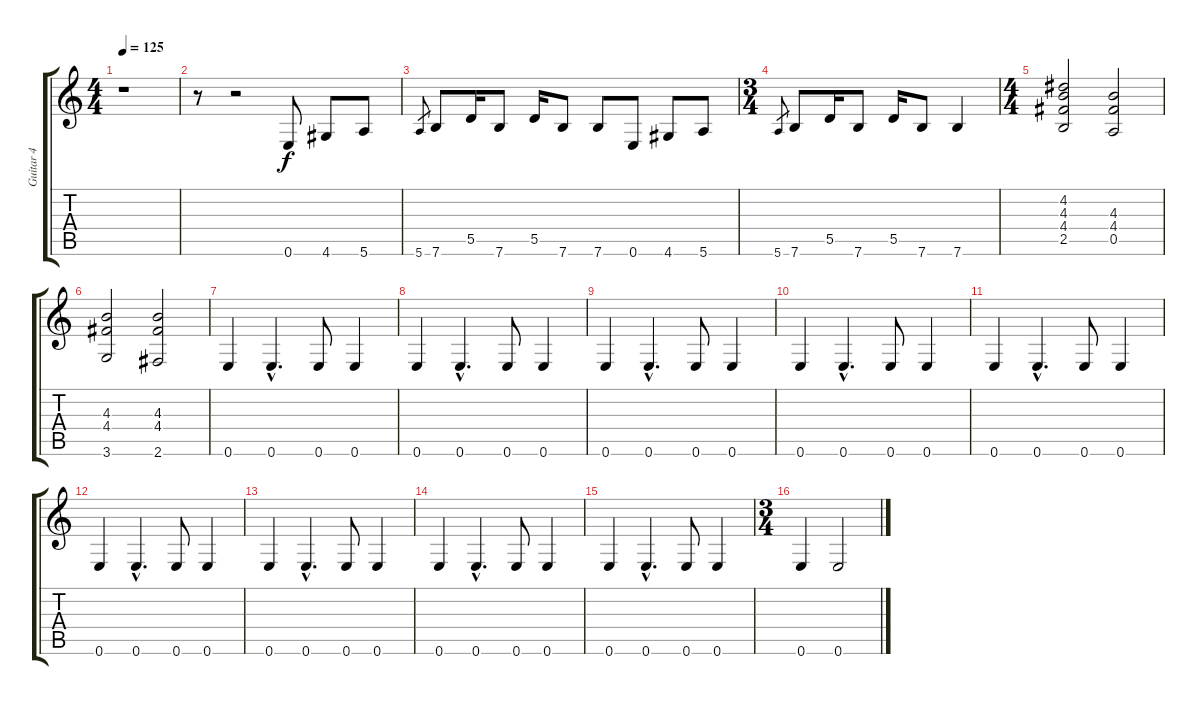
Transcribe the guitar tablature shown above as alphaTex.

\track ("Guitar 4" "Guitar 4") {instrument overdrivenguitar}
\staff {score tabs}
\tuning (E4 B3 G3 D3 A2 E2) {hide}
\ts (4 4)
\tempo 125
\clef g2
\ks c
r.1{dy f} |
r.8 r.2 0.6.8 4.6.8 5.6.8 |
5.6.8{gr} 7.6.8 5.5.16 7.6.8 5.5.16 7.6.8 7.6.8 0.6.8 4.6.8 5.6.8 |
\ts (3 4)
5.6.8{gr} 7.6.8 5.5.16 7.6.8 5.5.16 7.6.8 7.6.4 |
\ts (4 4)
(4.2 4.3 4.4 2.5).2 (4.3 4.4 0.5).2 |
(4.3 4.4 3.6).2 (4.3 4.4 2.6).2 |
0.6.4 0.6{hac}.4{d} 0.6.8 0.6.4 |
0.6.4 0.6{hac}.4{d} 0.6.8 0.6.4 |
0.6.4 0.6{hac}.4{d} 0.6.8 0.6.4 |
0.6.4 0.6{hac}.4{d} 0.6.8 0.6.4 |
0.6.4 0.6{hac}.4{d} 0.6.8 0.6.4 |
0.6.4 0.6{hac}.4{d} 0.6.8 0.6.4 |
0.6.4 0.6{hac}.4{d} 0.6.8 0.6.4 |
0.6.4 0.6{hac}.4{d} 0.6.8 0.6.4 |
0.6.4 0.6{hac}.4{d} 0.6.8 0.6.4 |
\ts (3 4)
0.6.4 0.6.2
